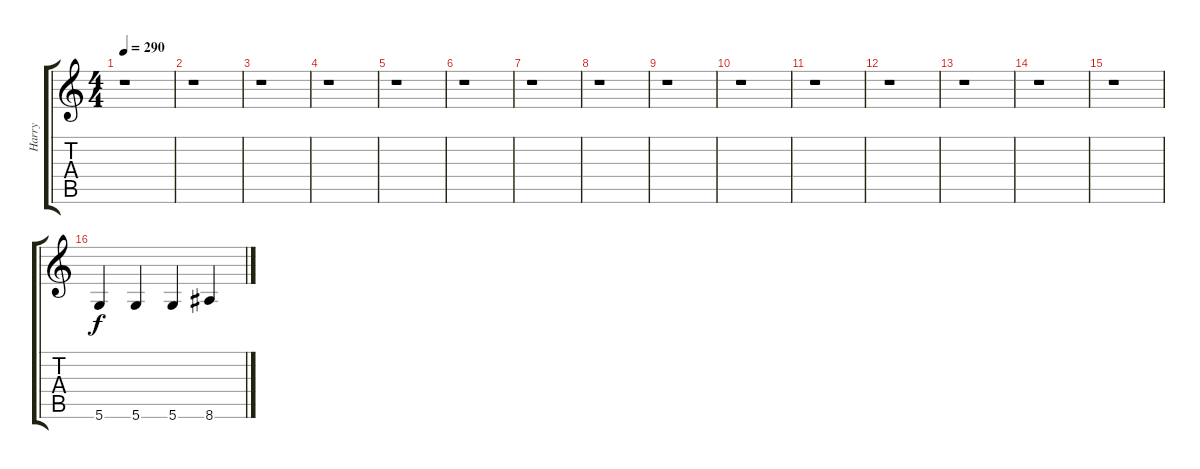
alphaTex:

\track ("Harry" "Harry") {instrument electricbasspick}
\staff {score tabs}
\tuning (D4 A3 F3 C3 G2 D2) {hide}
\ts (4 4)
\tempo 290
\clef g2
\ks c
r.1{dy f} |
r.1 |
r.1 |
r.1 |
r.1 |
r.1 |
r.1 |
r.1 |
r.1 |
r.1 |
r.1 |
r.1 |
r.1 |
r.1 |
r.1 |
5.6.4 5.6.4 5.6.4 8.6.4
